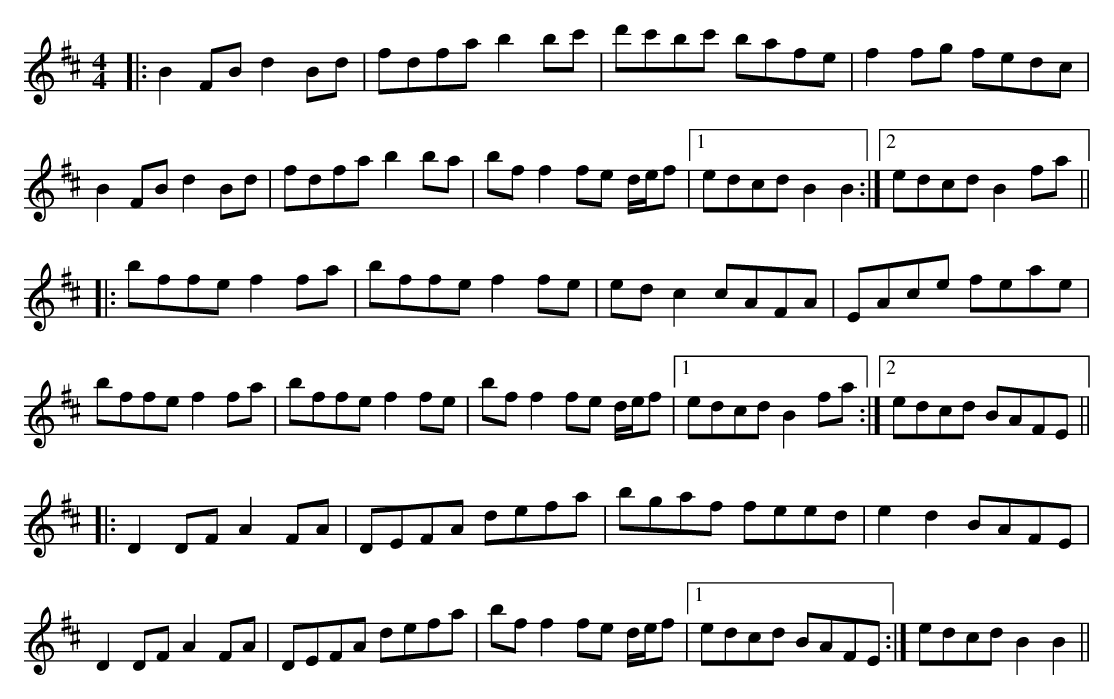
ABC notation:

X:1
M:4/4
K:Bmin
|:B2FB d2 Bd|fdfa b2bc'|d'c'bc' bafe|f2fg fedc|
B2FB d2 Bd|fdfa b2ba|bff2fe d/e/f|1 edcd B2B2 :|2 edcd B2 fa||
|:bffe f2fa|bffe f2fe|edc2 cAFA|EAce feae|
bffe f2fa|bffe f2fe|bff2fe d/e/f|1 edcd B2 fa:|2 edcd BAFE||
|:D2DF A2 FA|DEFA defa|bgaf feed|e2d2 BAFE|
D2DF A2 FA|DEFA defa|bff2fe d/e/f|1 edcd BAFE:| 2 edcd B2B2||
